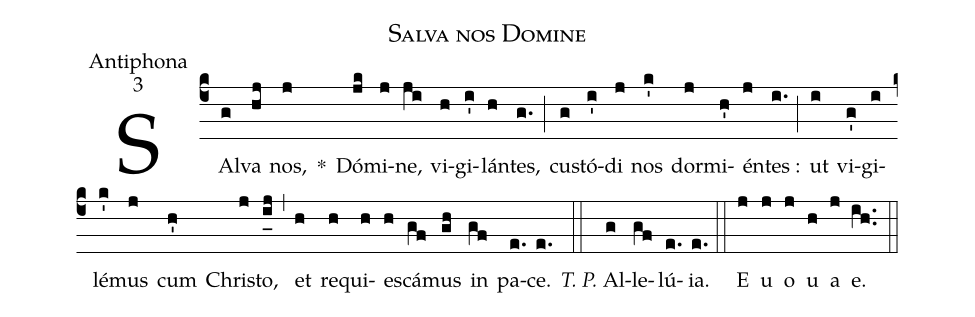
name:Salva nos Domine;
office-part:Antiphona;
mode:3;
%%
(c4) SAl(g)va(hj) nos,(j) *() Dó(jk)mi(j)ne,(ji) vi(h)gi(i')lán(h)tes,(g.) (;) cu(g)stó(i')di(j) nos(k') dor(j)mi(h')én(j)tes :(i.) (;) ut(i) vi(g')gi(i)lé(k')mus(j) cum(h') Chri(j)sto,(i_[uh:l]j) (,) et(h) re(h)qui(h)e(h)scá(gf)mus(gh) in(gf) pa(e.)ce.(e.) (::) <i>T. P.</i> Al(g)le(gf)lú(e.){ia}.(e.) (::) <eu>E(j) u(j) o(j) u(h) a(j) e.</eu>(ih..) (::)
